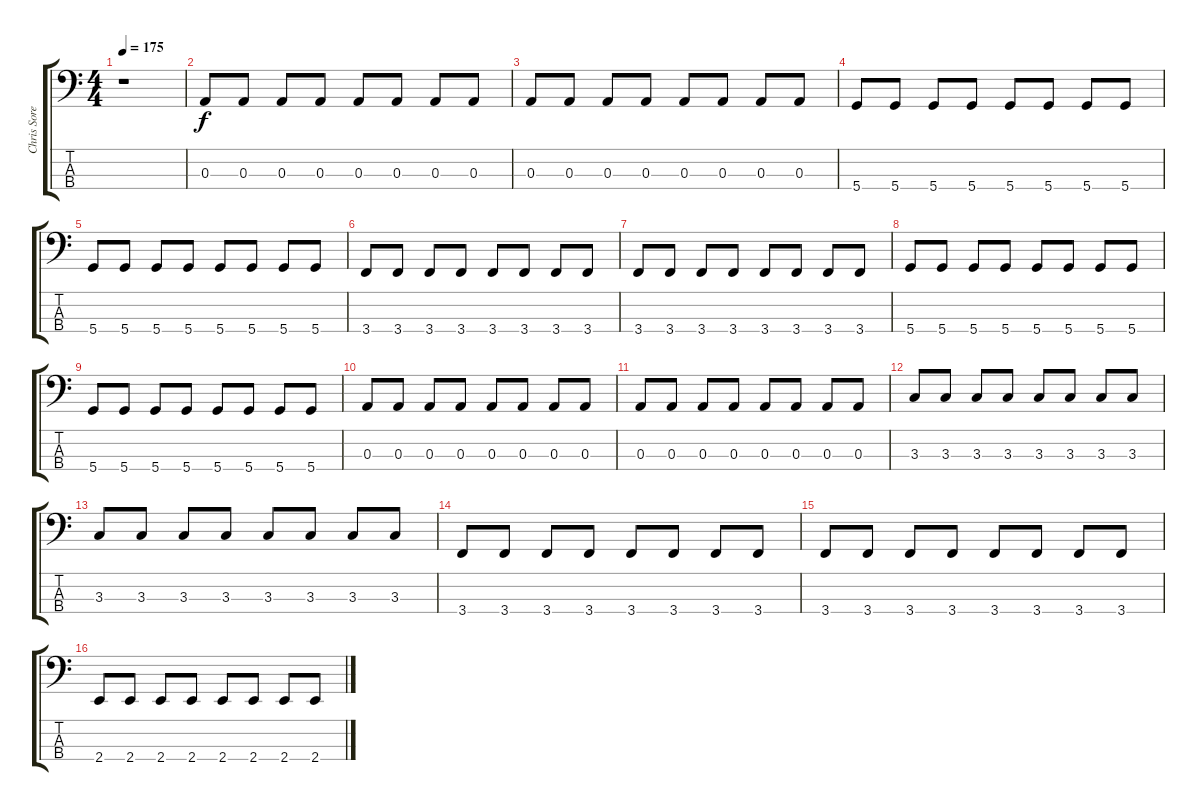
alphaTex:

\track ("Chris Sorenson" "Chris Sore") {instrument electricbasspick}
\staff {score tabs}
\tuning (G2 D2 A1 D1) {hide}
\ts (4 4)
\tempo 175
\clef f4
\ks c
r.1{dy f} |
0.3.8 0.3.8 0.3.8 0.3.8 0.3.8 0.3.8 0.3.8 0.3.8 |
0.3.8 0.3.8 0.3.8 0.3.8 0.3.8 0.3.8 0.3.8 0.3.8 |
5.4.8 5.4.8 5.4.8 5.4.8 5.4.8 5.4.8 5.4.8 5.4.8 |
5.4.8 5.4.8 5.4.8 5.4.8 5.4.8 5.4.8 5.4.8 5.4.8 |
3.4.8 3.4.8 3.4.8 3.4.8 3.4.8 3.4.8 3.4.8 3.4.8 |
3.4.8 3.4.8 3.4.8 3.4.8 3.4.8 3.4.8 3.4.8 3.4.8 |
5.4.8 5.4.8 5.4.8 5.4.8 5.4.8 5.4.8 5.4.8 5.4.8 |
5.4.8 5.4.8 5.4.8 5.4.8 5.4.8 5.4.8 5.4.8 5.4.8 |
0.3.8 0.3.8 0.3.8 0.3.8 0.3.8 0.3.8 0.3.8 0.3.8 |
0.3.8 0.3.8 0.3.8 0.3.8 0.3.8 0.3.8 0.3.8 0.3.8 |
3.3.8 3.3.8 3.3.8 3.3.8 3.3.8 3.3.8 3.3.8 3.3.8 |
3.3.8 3.3.8 3.3.8 3.3.8 3.3.8 3.3.8 3.3.8 3.3.8 |
3.4.8 3.4.8 3.4.8 3.4.8 3.4.8 3.4.8 3.4.8 3.4.8 |
3.4.8 3.4.8 3.4.8 3.4.8 3.4.8 3.4.8 3.4.8 3.4.8 |
2.4.8 2.4.8 2.4.8 2.4.8 2.4.8 2.4.8 2.4.8 2.4.8
